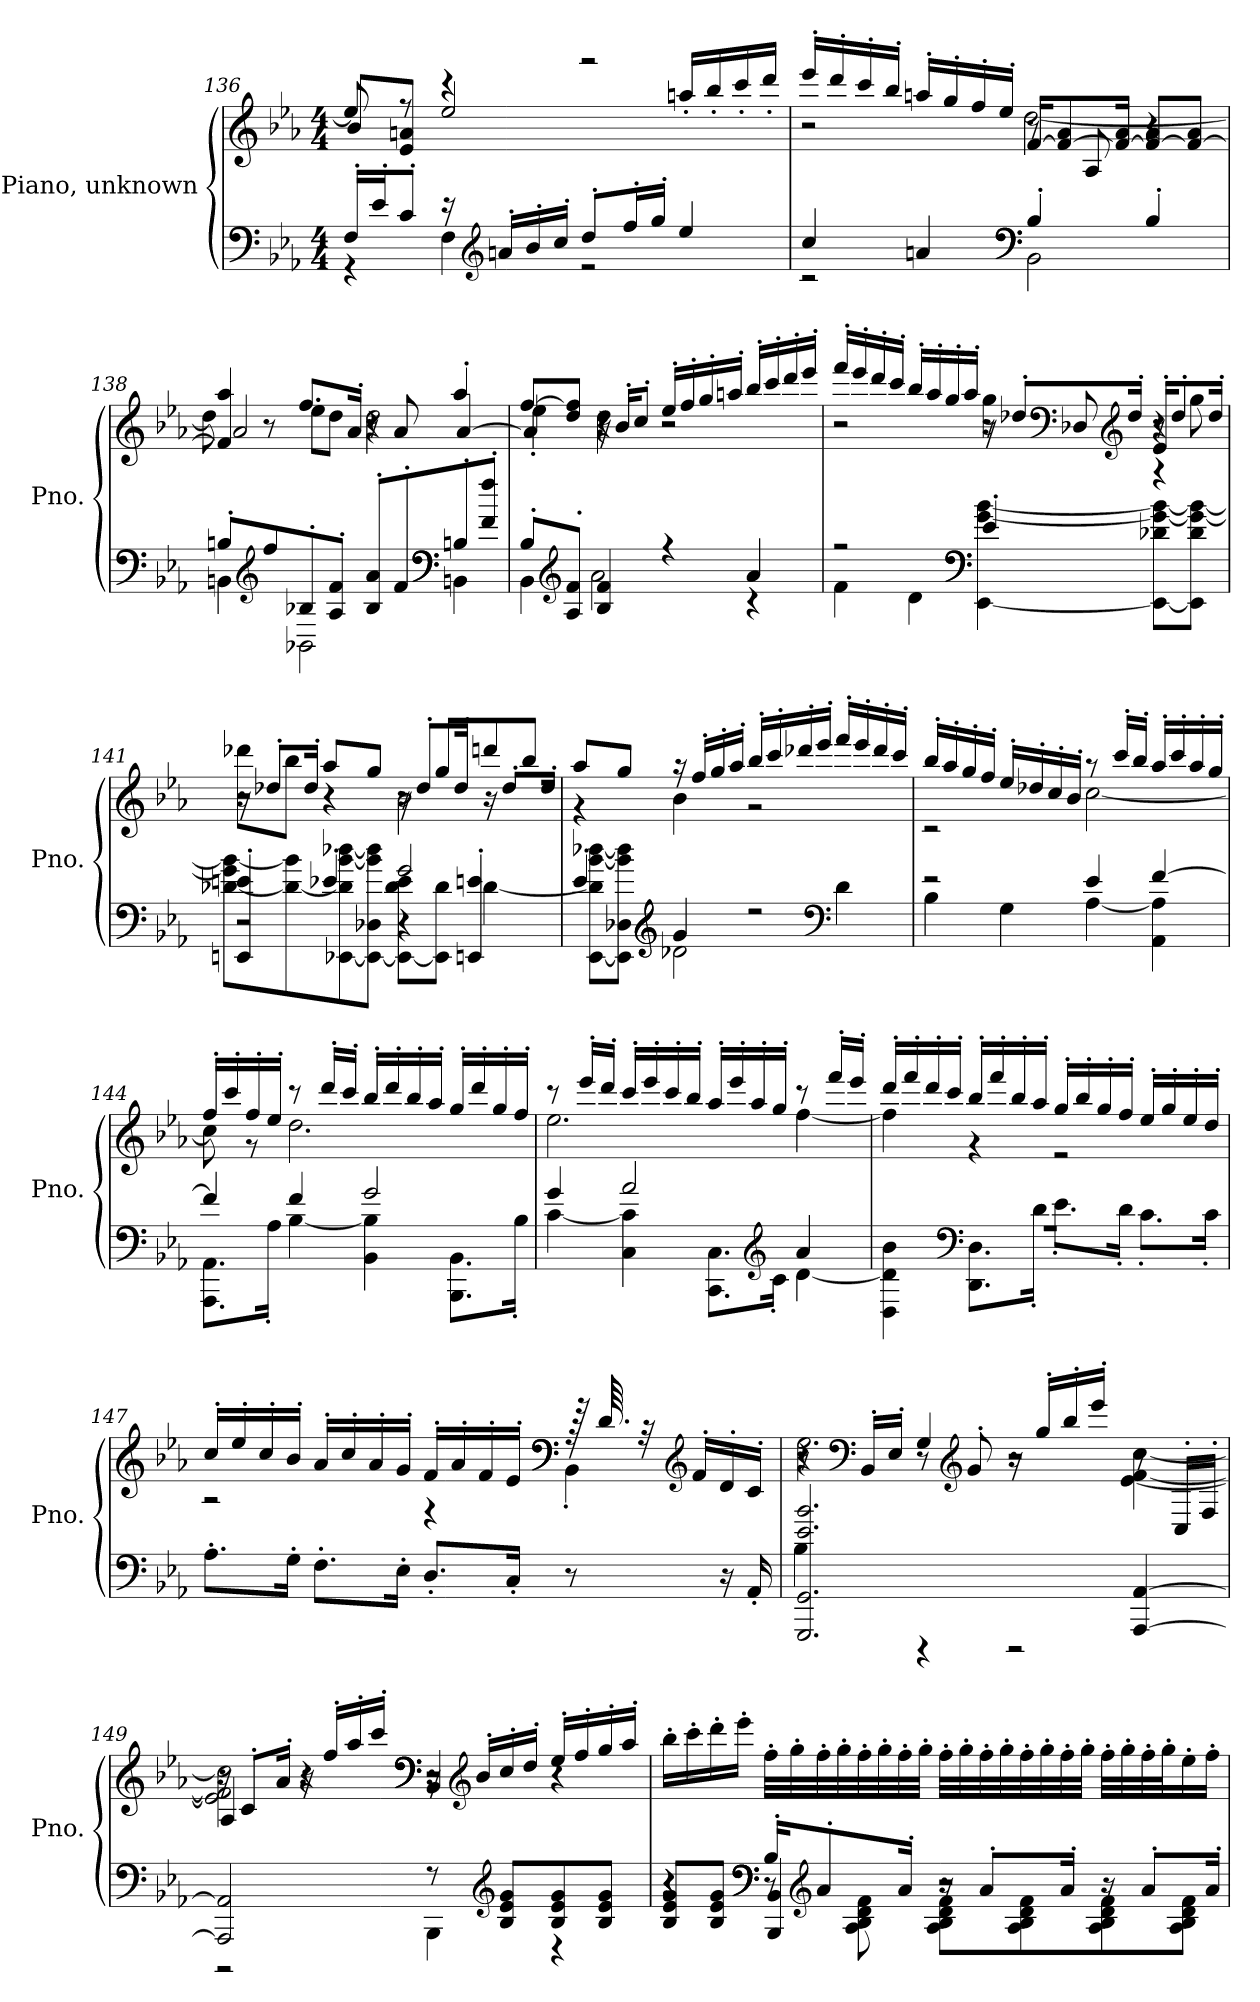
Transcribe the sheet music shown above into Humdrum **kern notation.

**kern	**kern
*part1	*part1
*staff2	*staff1
*I"Piano, unknown	*
*I'Pno.	*
*clefF4	*clefG2
*k[b-e-a-]	*k[b-e-a-]
*M4/4	*M4/4
=136	=136
*^	*^
16F'/LL	4r	8ee-/]	8b-/L
16e-'/J	.	.	.
8c'/J	.	8r	8e-/ 8an/J
16r	4F\	4r	2ee-/
*clefG2	*	*	*
16an'/LL	.	.	.
16b-'/	.	.	.
16cc'/JJ	.	.	.
8dd'/L	2r	2r	.
16ff'/L	.	.	.
16gg'/JJ	.	.	.
4ee-/	.	.	16aan'/LL
.	.	.	16bb-'/
.	.	.	16ccc'/
.	.	.	16ddd'/JJ
!!LO:LB:g=z
=137	=137	=137	=137
*	*	*	*^
4cc/	2r	16eee-'/LL	2r	2r
.	.	16ddd'/	.	.
.	.	16ccc'/	.	.
.	.	16bb-'/JJ	.	.
4an/	.	16aan'/LL	.	.
.	.	16gg'/	.	.
.	.	16ff'/	.	.
.	.	16ee-'/JJ	.	.
*clefF4	*	*	*	*
4B-'/	2BB-\	[16f/KL	[2dd\	8r
.	.	8f/_ 8a-/	.	.
.	.	.	.	8A-/
.	.	16f/_ 16a-/Jk	.	.
4B-'/	.	8f/_ 8a-/L	.	4r
.	.	8f/_ 8a-/J	.	.
=138	=138	=138	=138	=138
8Bn'/L	4BBn\	4f/] 4aa-/	8dd\]	2a-/
*clefG2	*	*	*	*
8ff/	.	.	8r	.
8B-X'/	2BB-X\	8.ff/L	8ee-\L	.
8A-/' 8f/'J	.	.	8dd\J	.
.	.	16a-'/Jk	.	.
8B-/' 8a-/'L	.	8r	2dd\	4r
8f'/	.	8a-/	.	.
*clefF4	*	*	*	*
8Bn'/	4BBn\	4aa-'/	.	[4a-/
8f/' 8ff/'J	.	.	.	.
!!LO:LB:g=z	!!	!!
=139	=139	=139	=139	=139
8B-'/L	4BB-\	[8ff/L	4ee-'\	4a-/]
*clefG2	*	*	*	*
8A-/' 8f/'J	.	8dd/ 8ff/]J	.	.
4B-/ 4f/	2a-\	16r	4dd\	4r
.	.	16b-'/KL	.	.
.	.	8cc'/J	.	.
4r	.	16ee-'/LL	2r	2r
.	.	16ff'/	.	.
.	.	16gg'/	.	.
.	.	16aan'/JJ	.	.
4a-/	4r	16bb-'/LL	.	.
.	.	16ccc'/	.	.
.	.	16ddd'/	.	.
.	.	16eee-'/JJ	.	.
=140	=140	=140	=140	=140
2r	4f\	16fff'/LL	2r	2r
.	.	16eee-'/	.	.
.	.	16ddd'/	.	.
.	.	16ccc'/JJ	.	.
.	4d\	16bb-'/LL	.	.
.	.	16aa-'/	.	.
.	.	16gg'/	.	.
.	.	16aa-'/JJ	.	.
*clefF4	*	*	*	*
4e-'/	[4EE-\ [4g\ [4b-\	16r	4gg\	8r
.	.	8dd-X'/L	.	.
*	*	*clefF4	*	*
.	.	.	.	8D-X/
*	*	*clefG2	*	*
.	.	16dd-'/Jk	.	.
4r	8EE-\_ 8d-X\ 8g\_ 8b-\_L	16e-'/KL	8r	4r
.	.	8dd-'/	.	.
.	8EE-\] 8d-\ 8g\_ 8b-\_J	.	8gg\	.
.	.	16dd-'/Jk	.	.
!!LO:LB:g=z	!!	!!
=141	=141	=141	=141	=141
*	*^	*	*	*
4EEn/' 4en/'	[8d-X\ 8g\] 8b-\_L	2r	2r	8ddd-X\L	16r
.	.	.	.	.	8dd-X'/L
.	8d-\_ 8b-\]	.	.	8bb-\J	.
.	.	.	.	.	16dd-'/Jk
4e-X'/	[8EE-X\ 8d-\] [8b-\ [8dd-X\	.	.	4r	8aa-/L
.	8EE-\_ 8D-X\ 8b-\] 8dd-\]J	.	.	.	8gg/J
2g/	8EE-\_ 8d-\ 8e-\L	4r	8r	2b-\	16r
.	.	.	.	.	8dd-'/L
.	8EE-\] 8d-\J	.	8gg/L	.	.
.	.	.	.	.	16dd-'/Jk
.	[4d-\	4EEn/' 4en/'	8dddn/	.	16r
.	.	.	.	.	8dd-'/L
.	.	.	8bb-/J	.	.
.	.	.	.	.	16dd-'/Jk
*	*v	*v	*	*	*
*	*	*	*v	*v
=142	=142	=142	=142
4e-'/	[8EE-\ 8d-\] [8b-\ [8dd-X\L	8aa-/L	4r
.	8EE-\] 8D-X\ 8b-\] 8dd-\]J	8gg/J	.
*clefG2	*	*	*
4g/	2d-X\	16r	4b-\
.	.	16ff'/LL	.
.	.	16gg'/	.
.	.	16aa-'/JJ	.
2r	.	16bb-'/LL	2r
.	.	16ccc'/	.
.	.	16ddd-X'/	.
.	.	16eee-'/JJ	.
*clefF4	*	*	*
.	4d-\	16fff'/LL	.
.	.	16eee-'/	.
.	.	16ddd-'/	.
.	.	16ccc'/JJ	.
!!LO:LB:g=z	!!
=143	=143	=143	=143
2r	4B-\	16bb-'/LL	2r
.	.	16aa-'/	.
.	.	16gg'/	.
.	.	16ff'/JJ	.
.	4G\	16ee-'/LL	.
.	.	16dd-X'/	.
.	.	16cc'/	.
.	.	16b-'/JJ	.
4e-/	[4A-\	8r	[2cc\
.	.	16ccc'/LL	.
.	.	16bb-'/JJ	.
[4f/	4AA-\ 4A-\]	16aa-'/LL	.
.	.	16ccc'/	.
.	.	16aa-'/	.
.	.	16gg'/JJ	.
=144	=144	=144	=144
4f/]	8.AAA-\ 8.AA-\L	16ff'/LL	8cc\]
.	.	16ccc'/	.
.	.	16ff'/	8r
.	16A-'\Jk	16ee-'/JJ	.
4f/	[4B-\	8r	2.dd\
.	.	16ddd'/LL	.
.	.	16ccc'/JJ	.
2g/	4BB-\ 4B-\]	16bb-'/LL	.
.	.	16ddd'/	.
.	.	16bb-'/	.
.	.	16aa-'/JJ	.
.	8.BBB-\ 8.BB-\L	16gg'/LL	.
.	.	16ddd'/	.
.	.	16gg'/	.
.	16B-'\Jk	16ff'/JJ	.
!!LO:LB:g=z	!!
=145	=145	=145	=145
4g/	[4c\	8r	2.ee-\
.	.	16eee-'/LL	.
.	.	16ddd'/JJ	.
2a-/	4C\ 4c\]	16ccc'/LL	.
.	.	16eee-'/	.
.	.	16ccc'/	.
.	.	16bb-'/JJ	.
.	8.CC\ 8.C\L	16aa-'/LL	.
.	.	16eee-'/	.
.	.	16aa-'/	.
*clefG2	*	*	*
.	16c'\Jk	16gg'/JJ	.
4a-/	[4d\	8r	[4ff\
.	.	16fff'/LL	.
.	.	16eee-'/JJ	.
=146	=146	=146	=146
1r	4D\ 4d\] 4b-\	16ddd'/LL	4ff\]
.	.	16fff'/	.
.	.	16ddd'/	.
.	.	16ccc'/JJ	.
*clefF4	*	*	*
.	8.DD\ 8.D\L	16bb-'/LL	4r
.	.	16fff'/	.
.	.	16bb-'/	.
.	16d'\Jk	16aa-'/JJ	.
.	8.e-'\L	16gg'/LL	2r
.	.	16bb-'/	.
.	.	16gg'/	.
.	16d'\Jk	16ff'/JJ	.
.	8.c'\L	16ee-'/LL	.
.	.	16gg'/	.
.	.	16ee-'/	.
.	16c'\Jk	16dd'/JJ	.
*v	*v	*	*
!!LO:PB:g=z	!!
=147	=147	=147
8.A-'\L	16cc'/LL	2r
.	16ee-'/	.
.	16cc'/	.
16G'\Jk	16b-'/JJ	.
8.F'\L	16a-'/LL	.
.	16cc'/	.
.	16a-'/	.
16E-'\Jk	16g'/JJ	.
8.D'/L	16f'/LL	4r
.	16a-'/	.
.	16f'/	.
16C'/Jk	16e-'/JJ	.
*	*clefF4	*
8r	128r	4BB-'\
.	64.d/	.
.	32r	.
*	*clefG2	*
.	16f'/LL	.
16r	16d'/	.
16AA-'/	16c'/JJ	.
=148	=148	=148
*^	*	*^
2.GGG/ 2.GG/ 2.e-/ 2.b-/	4B-\	8r	2.ee-\	4r
*	*	*clefF4	*	*
.	.	16BB-'/LL	.	.
.	.	16E-'/JJ	.	.
.	4r	8r	.	4G/
*	*	*clefG2	*	*
.	.	8g'/	.	.
.	2r	16r	.	2r
.	.	16gg'/LL	.	.
.	.	16bb-'/	.	.
.	.	16eee-'/JJ	.	.
[4AAA-/ [4AA-/	.	8r	[4e-\ [4f\ [4cc\	.
.	.	16C'/LL	.	.
.	.	16F'/JJ	.	.
!!LO:LB:g=z	!!	!!
=149	=149	=149	=149	=149
2AAA-/] 2AA-/]	2r	16r	2e-\] 2f\] 2cc\]	4A-/
.	.	8c'/L	.	.
.	.	16a-'/Jk	.	.
.	.	16r	.	4r
.	.	16ff'/LL	.	.
.	.	16aa-'/	.	.
.	.	16ccc'/JJ	.	.
*	*	*clefF4	*	*
8r	4BBB-\	16r	2r	4BB-/
*	*	*clefG2	*	*
.	.	16b-'/LL	.	.
*clefG2	*	*	*	*
8B-/ 8e-/ 8g/L	.	16cc'/	.	.
.	.	16dd'/JJ	.	.
8B-/ 8e-/ 8g/	4r	16ee-'/LL	.	4r
.	.	16ff'/	.	.
8B-/ 8e-/ 8g/J	.	16gg'/	.	.
.	.	16aa-'/JJ	.	.
*	*	*v	*v	*v
!!LO:LB:g=z
=150	=150	=150
*	*^	*
8B-/ 8e-/ 8g/L	4r	4r	16bb-'\LL
.	.	.	16ccc'\
8B-/ 8e-/ 8g/J	.	.	16ddd'\
.	.	.	16eee-'\JJ
*clefF4	*	*	*
16B-'/KL	8r	4BBB-/ 4BB-/	32ff'\LLL
.	.	.	32gg'\
*clefG2	*	*	*
8a-'/	.	.	32ff'\
.	.	.	32gg'\
.	8A-\ 8B-\ 8d\ 8f\	.	32ff'\
.	.	.	32gg'\
16a-'/Jk	.	.	32ff'\
.	.	.	32gg'\JJJ
16r	8A-\ 8B-\ 8d\ 8f\L	2r	32ff'\LLL
.	.	.	32gg'\
8a-'/L	.	.	32ff'\
.	.	.	32gg'\
.	8A-\ 8B-\ 8d\ 8f\	.	32ff'\
.	.	.	32gg'\
16a-'/Jk	.	.	32ff'\
.	.	.	32gg'\JJJ
16r	8A-\ 8B-\ 8d\ 8f\	.	32ff'\LLL
.	.	.	32gg'\
8a-'/L	.	.	32ff'\
.	.	.	32gg'\J
.	8A-\ 8B-\ 8d\ 8f\J	.	16ee-'\
16a-'/Jk	.	.	16ff'\JJ
*v	*v	*v	*
=	=
*-	*-
